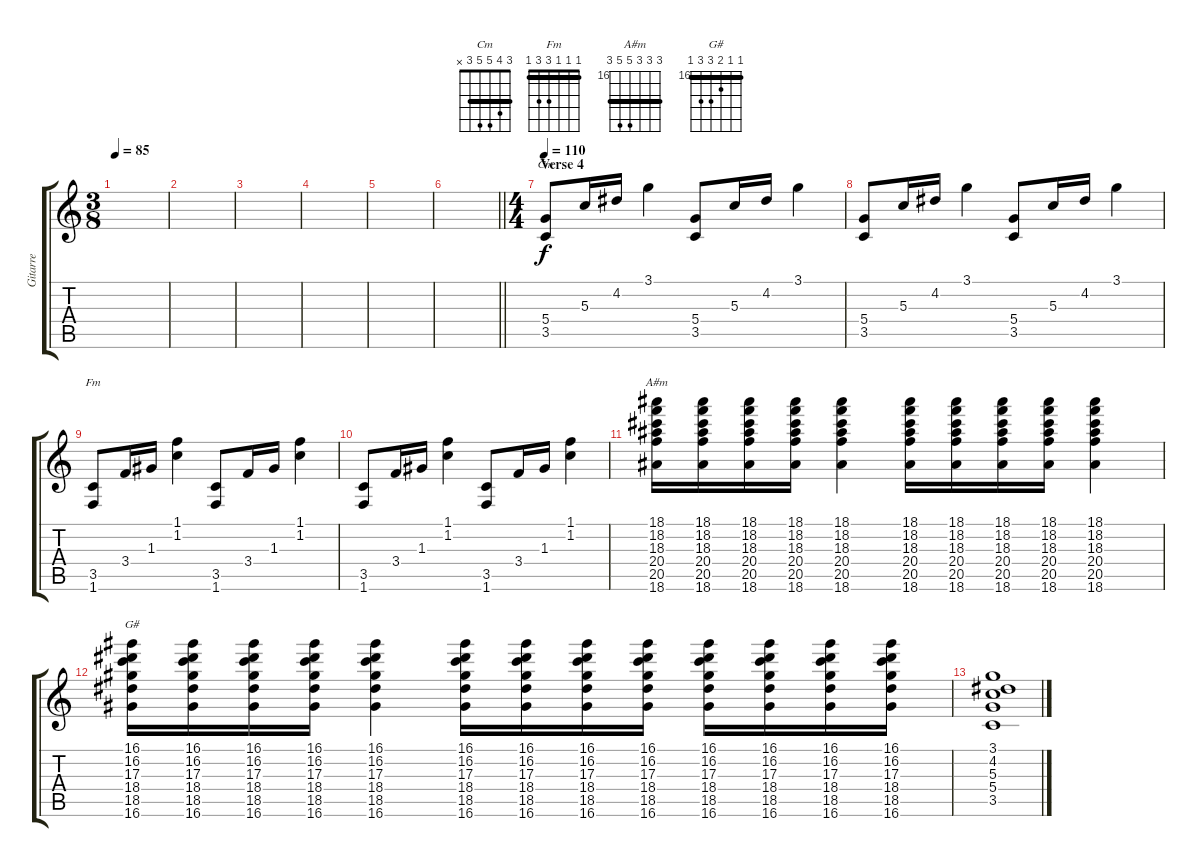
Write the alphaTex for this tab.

\track ("Gitarre" "Gitarre") {instrument electricguitarclean}
\staff {score tabs}
\tuning (E4 B3 G3 D3 A2 E2) {hide}
\chord ("Cm" 3 4 5 5 3 x) {barre 3}
\chord ("Fm" 1 1 1 3 3 1) {barre 1}
\chord ("A#m" 18 18 18 20 20 18) {firstfret 16 barre 18}
\chord ("G#" 16 16 17 18 18 16) {firstfret 16 barre 16}
\ts (3 8)
\tempo 85
\clef g2
\ks c
|
|
|
|
|
\barLineRight lightlight
|
\ts (4 4)
\section ("" "Verse 4")
\tempo 110
(5.4 3.5).8{ch "Cm" instrument electricguitarclean} 5.3.16 4.2.16 3.1.4 (5.4 3.5).8 5.3.16 4.2.16 3.1.4 |
(5.4 3.5).8 5.3.16 4.2.16 3.1.4 (5.4 3.5).8 5.3.16 4.2.16 3.1.4 |
(3.5 1.6).8{ch "Fm"} 3.4.16 1.3.16 (1.1 1.2).4 (3.5 1.6).8 3.4.16 1.3.16 (1.1 1.2).4 |
(3.5 1.6).8 3.4.16 1.3.16 (1.1 1.2).4 (3.5 1.6).8 3.4.16 1.3.16 (1.1 1.2).4 |
(18.1 18.2 18.3 20.4 20.5 18.6).16{ch "A#m"} (18.1 18.2 18.3 20.4 20.5 18.6).16 (18.1 18.2 18.3 20.4 20.5 18.6).16 (18.1 18.2 18.3 20.4 20.5 18.6).16 (18.1 18.2 18.3 20.4 20.5 18.6).4 (18.1 18.2 18.3 20.4 20.5 18.6).16 (18.1 18.2 18.3 20.4 20.5 18.6).16 (18.1 18.2 18.3 20.4 20.5 18.6).16 (18.1 18.2 18.3 20.4 20.5 18.6).16 (18.1 18.2 18.3 20.4 20.5 18.6).4 |
(16.1 16.2 17.3 18.4 18.5 16.6).16{ch "G#"} (16.1 16.2 17.3 18.4 18.5 16.6).16 (16.1 16.2 17.3 18.4 18.5 16.6).16 (16.1 16.2 17.3 18.4 18.5 16.6).16 (16.1 16.2 17.3 18.4 18.5 16.6).4 (16.1 16.2 17.3 18.4 18.5 16.6).16 (16.1 16.2 17.3 18.4 18.5 16.6).16 (16.1 16.2 17.3 18.4 18.5 16.6).16 (16.1 16.2 17.3 18.4 18.5 16.6).16 (16.1 16.2 17.3 18.4 18.5 16.6).16 (16.1 16.2 17.3 18.4 18.5 16.6).16 (16.1 16.2 17.3 18.4 18.5 16.6).16 (16.1 16.2 17.3 18.4 18.5 16.6).16 |
(3.1 4.2 5.3 5.4 3.5).1
